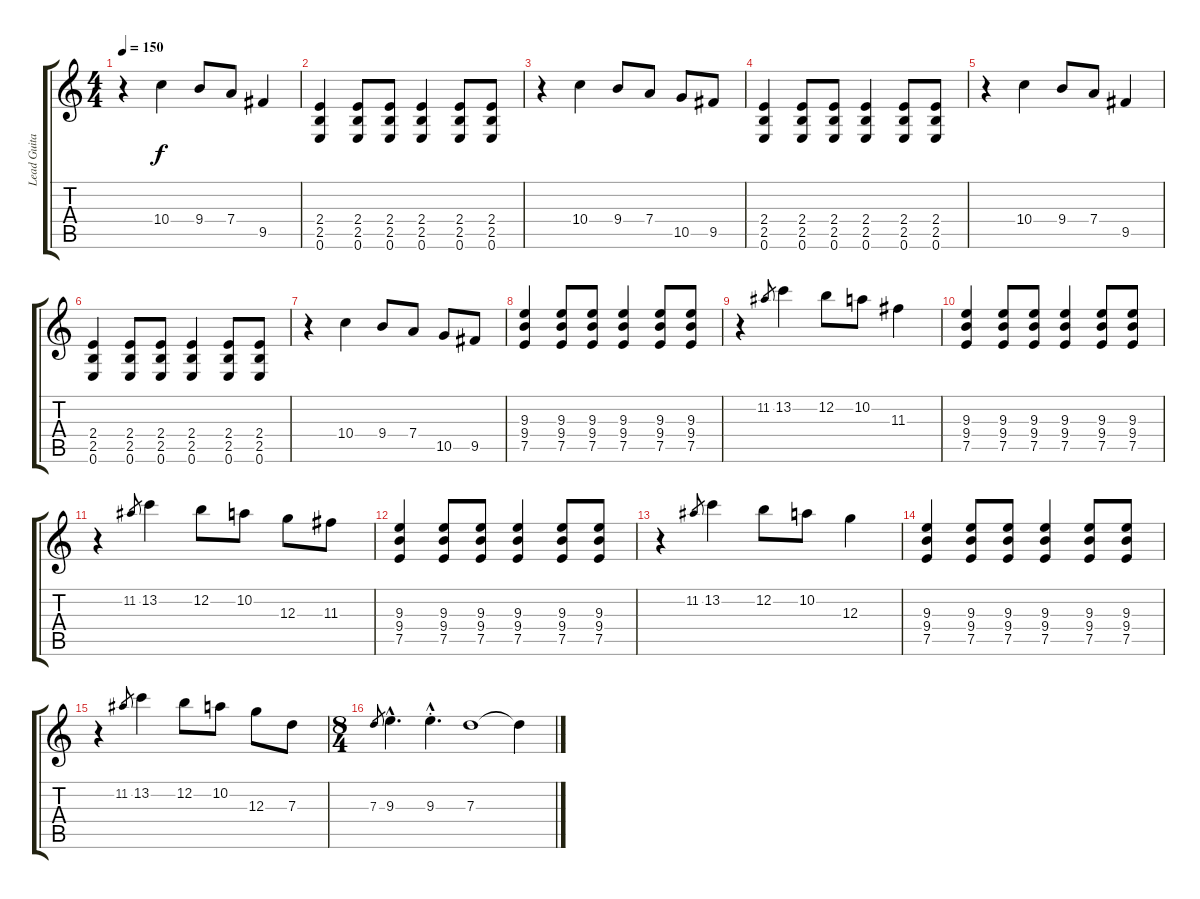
\track ("Lead Guitar" "Lead Guita") {instrument distortionguitar}
\staff {score tabs}
\tuning (E4 B3 G3 D3 A2 E2) {hide}
\ts (4 4)
\tempo 150
\clef g2
\ks c
r.4{dy f} 10.4.4 9.4.8 7.4.8 9.5.4 |
(2.4 2.5 0.6).4 (2.4 2.5 0.6).8 (2.4 2.5 0.6).8 (2.4 2.5 0.6).4 (2.4 2.5 0.6).8 (2.4 2.5 0.6).8 |
r.4 10.4.4 9.4.8 7.4.8 10.5.8 9.5.8 |
(2.4 2.5 0.6).4 (2.4 2.5 0.6).8 (2.4 2.5 0.6).8 (2.4 2.5 0.6).4 (2.4 2.5 0.6).8 (2.4 2.5 0.6).8 |
r.4 10.4.4 9.4.8 7.4.8 9.5.4 |
(2.4 2.5 0.6).4 (2.4 2.5 0.6).8 (2.4 2.5 0.6).8 (2.4 2.5 0.6).4 (2.4 2.5 0.6).8 (2.4 2.5 0.6).8 |
r.4 10.4.4 9.4.8 7.4.8 10.5.8 9.5.8 |
(9.3 9.4 7.5).4 (9.3 9.4 7.5).8 (9.3 9.4 7.5).8 (9.3 9.4 7.5).4 (9.3 9.4 7.5).8 (9.3 9.4 7.5).8 |
r.4 11.2.8{gr} 13.2.4 12.2.8 10.2.8 11.3.4 |
(9.3 9.4 7.5).4 (9.3 9.4 7.5).8 (9.3 9.4 7.5).8 (9.3 9.4 7.5).4 (9.3 9.4 7.5).8 (9.3 9.4 7.5).8 |
r.4 11.2.8{gr} 13.2.4 12.2.8 10.2.8 12.3.8 11.3.8 |
(9.3 9.4 7.5).4 (9.3 9.4 7.5).8 (9.3 9.4 7.5).8 (9.3 9.4 7.5).4 (9.3 9.4 7.5).8 (9.3 9.4 7.5).8 |
r.4 11.2.8{gr} 13.2.4 12.2.8 10.2.8 12.3.4 |
(9.3 9.4 7.5).4 (9.3 9.4 7.5).8 (9.3 9.4 7.5).8 (9.3 9.4 7.5).4 (9.3 9.4 7.5).8 (9.3 9.4 7.5).8 |
r.4 11.2.8{gr} 13.2.4 12.2.8 10.2.8 12.3.8 7.3.8 |
\ts (8 4)
7.3.8{gr} 9.3{hac}.4{d} 9.3{hac st}.4{d} 7.3.1 7.3{t}.4
